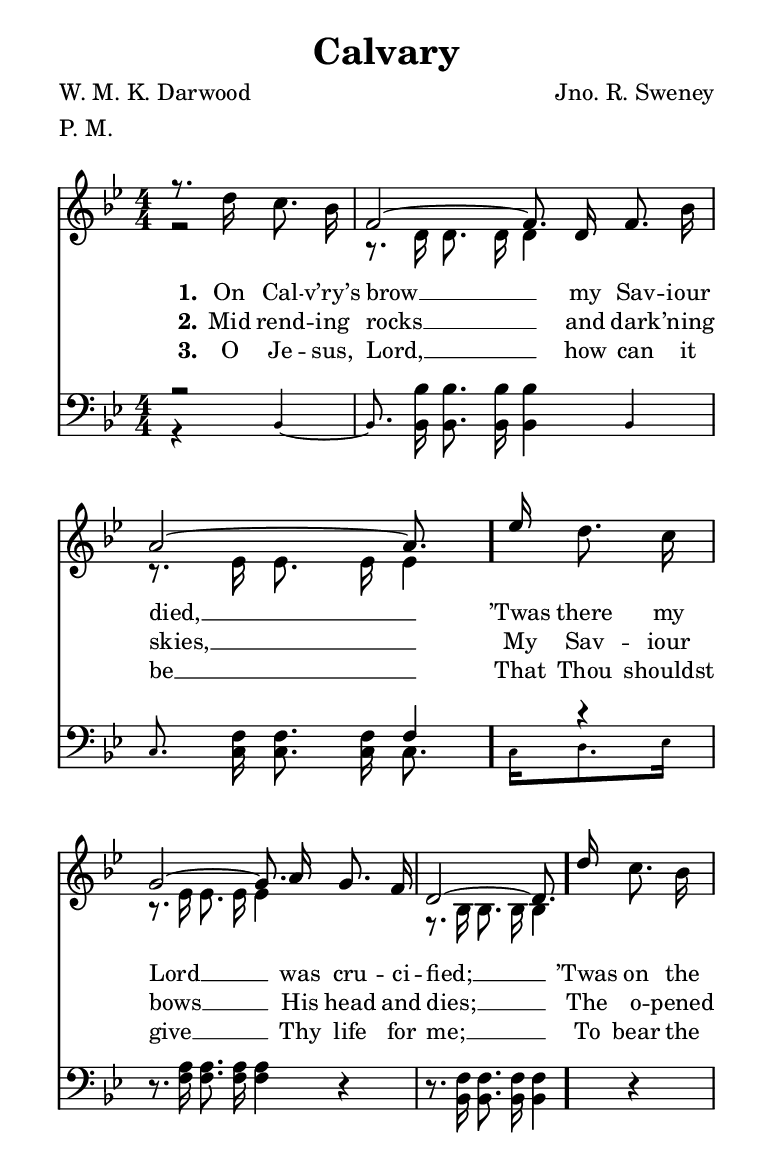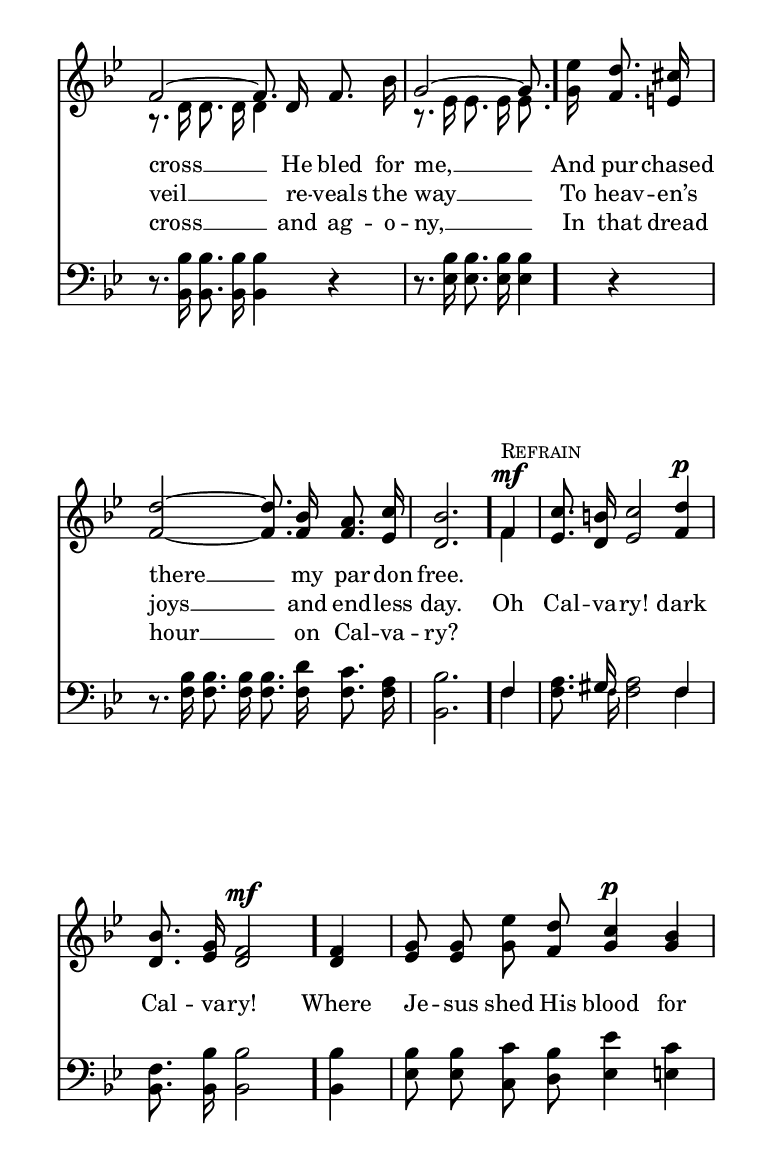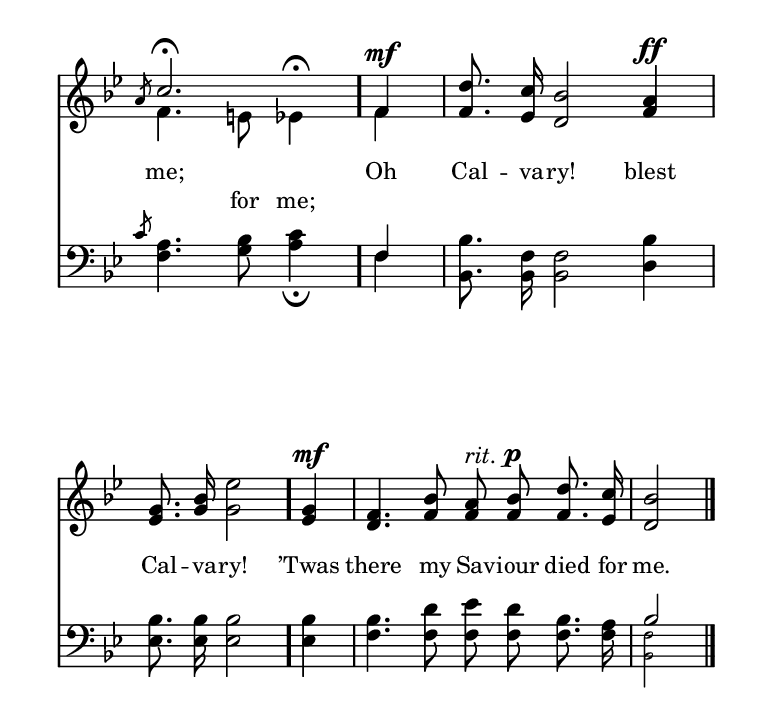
\include "common/global.ily"
\paper {
  \include "common/paper.ily"
}

\header{
  %gospel
  hymnnumber = "210"
  title = "Calvary"
  tunename = ""
  meter = "P. M."
  poet = "W. M. K. Darwood"
  composer = "Jno. R. Sweney"
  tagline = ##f
}

ta = { \tempo 4=80 }
tb = { \tempo 4=40 }

global = {
  \include "common/overrides.ily"
  \override Staff.TimeSignature.style = #'numbered
  \time 4/4
  \override Score.MetronomeMark.transparent = ##t % hide all fermata changes too
  \ta
  \key bes \major
  \partial 2
  \autoBeamOff
}

patternA = { c16 c8. c16 | c2 ~ c8. c16 c8. c16 | c2 ~ c8. }
patternB = { c16 c8. c16 | c2 ~ c8. c16 c8. c16 | c2. }

patternC = { c4 | c'8. c16 c2 c4 | c8. c16 c2 }
patternD = { c4 | c4. c8 c c c8. c16 | c2 }

patternF = { | r8. c16 c8. c16 c4 r4 | r8. c16 c8. c16 c4 }

smallNotes = \override NoteHead.font-size = #-4
normalNotes = \override NoteHead.font-size = #0

notesSoprano = {
\global
\relative c'' {

  r8.%{^\markup{\italic Moderato. }%} % original has tempo mark but we don't have room or need
  \changePitch \patternA { d c bes | f ~ f d f bes | a ~ a }
  \changePitch \patternA { ees' d c | g g a g f | d d }
  \changePitch \patternA { d' c bes | f f d f bes | g g }
  \changePitch \patternB { ees' d cis | d d bes a c | bes }

  \eogbreak
  << s^\markup { \small \caps "Refrain" }
  { f4^\mf | c'8. b16 c2 d4^\p | bes8. g16 f2^\mf } >>
  f4 | g8 g ees' d c4^\p bes | \slashedGrace a8 c2. \fermata
  \changePitch \patternC { f,^\mf | d' c bes a^\ff | g bes ees }
  g,4^\mf | f4. bes8 a^\markup{\italic rit.} bes^\p d8. c16 | bes2

  \bar "|."

}
}

notesAlto = {
\global
\relative e' {

  r2 | r8. d16 d8. d16 d4 r4 | r8. ees16 ees8. ees16 ees4
  r4 | \changePitch \patternF { ees ees ees ees bes bes bes bes }
  r4 | r8. d16 d8. d16 d4 r4 r8. ees16 ees8. ees16 ees8.
  \changePitch \patternB { g f e | f f f f ees | d }

  \changePitch \patternC { f | ees d ees f | d ees d }
  d4 | ees8 ees g f g4 g | f4. e8 \tb ees4^\fermata \ta
  \changePitch \patternC { f | f ees d f | ees g g }
  \changePitch \patternD { ees | d f f f f ees | d }

}
}

notesTenor = {
\global
\relative a {

  r2 | \changePitch \patternF { bes bes bes bes f f f f }
  r4 | \changePitch \patternF { a a a a f f f f }
  r4 | \changePitch \patternF { bes bes bes bes bes bes bes bes }
  r4 | r8. bes16 bes8. bes16 bes8. d16 c8. a16 | bes2.

  \changePitch \patternC { f | a gis a f | f bes bes }
  bes4 | bes8 bes c bes ees4 c | \slashedGrace c8 a4. bes8 c4
  \changePitch \patternC { f, | bes f f bes | bes bes bes }
  \changePitch \patternD { bes | bes d ees d bes a bes }

}
}

notesBass = {
\global
\relative f, {

  r4 \smallNotes bes4 ~ | bes8. \normalNotes bes16 bes8. bes16 bes4 \smallNotes bes4 | c8. \normalNotes c16 c8. c16 c8.
  \smallNotes c16[ d8. ees16] \normalNotes | \changePitch \patternF { f f f f bes, bes bes bes }
  r4 | \changePitch \patternF { bes bes bes bes ees ees ees ees }
  r4 | r8. f16 f8. f16 f8. f16 f8. f16 | bes,2.

  \changePitch \patternC { f' | f f f f | bes, bes bes }
  bes4 | ees8 ees c d ees4 e | f4. g8 a4_\fermata
  \changePitch \patternC { f | bes, bes bes d | ees ees ees }
  \changePitch \patternD { ees | f f f f f f | < f bes, > }

}
}

Refrain = \lyricmode {

Oh Cal -- va -- ry! dark Cal -- va -- ry! \bar "."
Where Je -- sus shed His blood for me; \bar "."
Oh Cal -- va -- ry! blest Cal -- va -- ry! \bar "."
’Twas there my Sav -- iour died for me. \bar "."

}

wordsA = \lyricmode {
\set stanza = "1."

On Cal -- v’ry’s brow __ my Sav -- iour died, __ \bar "."
’Twas there my Lord __ was cru -- ci -- fied; __ \bar "."
’Twas on the cross __ He bled for me, __ \bar "."
And pur -- chased there __ my par -- don free. \bar "."

}

wordsB = \lyricmode {
\set stanza = "2."

Mid rend -- ing rocks __ and dark -- ’ning skies, __
My Sav -- iour bows __ His head and dies; __
The o -- pened veil __ re -- veals the way __
To heav -- en’s joys __ and end -- less day.

\Refrain

}

wordsC = \lyricmode {
\set stanza = "3."

O Je -- sus, Lord, __ how can it be __
That Thou shouldst give __ Thy life for me; __
To bear the cross __ and ag -- o -- ny, __
In that dread hour __ on Cal -- va -- ry?

}

underWords = \lyricmode {

{ \repeat unfold 48 \skip 4 }
for me;

}

\score {
  \context ChoirStaff <<
    \context Staff = upper <<
      \set Staff.autoBeaming = ##f
      \set ChoirStaff.systemStartDelimiter = #'SystemStartBar
      \set ChoirStaff.printPartCombineTexts = ##f
      \partcombine #'(2 . 9) \notesSoprano \notesAlto
      \context NullVoice = sopranos { \voiceOne << \notesSoprano >> }
      \context NullVoice = altos { \voiceTwo << \notesAlto >> }
      \context Lyrics = one   \lyricsto sopranos \wordsA
      \context Lyrics = two   \lyricsto sopranos \wordsB
      \context Lyrics = three \lyricsto sopranos \wordsC
    >>
    \context Staff = men <<
      \set Staff.autoBeaming = ##f
      \clef bass
      \set ChoirStaff.printPartCombineTexts = ##f
      \partcombine #'(2 . 9) \notesTenor \notesBass
      \context NullVoice = tenors { \voiceOne << \notesTenor >> }
      \context NullVoice = basses { \voiceTwo << \notesBass >> }
    >>
    \context Lyrics = three \lyricsto altos \underWords
  >>
  \layout {
    \include "common/layout.ily"
  }
  \midi{
    \include "common/midi.ily"
  }
}

\version "2.19.49"  % necessary for upgrading to future LilyPond versions.

% vi:set et ts=2 sw=2 ai nocindent syntax=lilypond:
